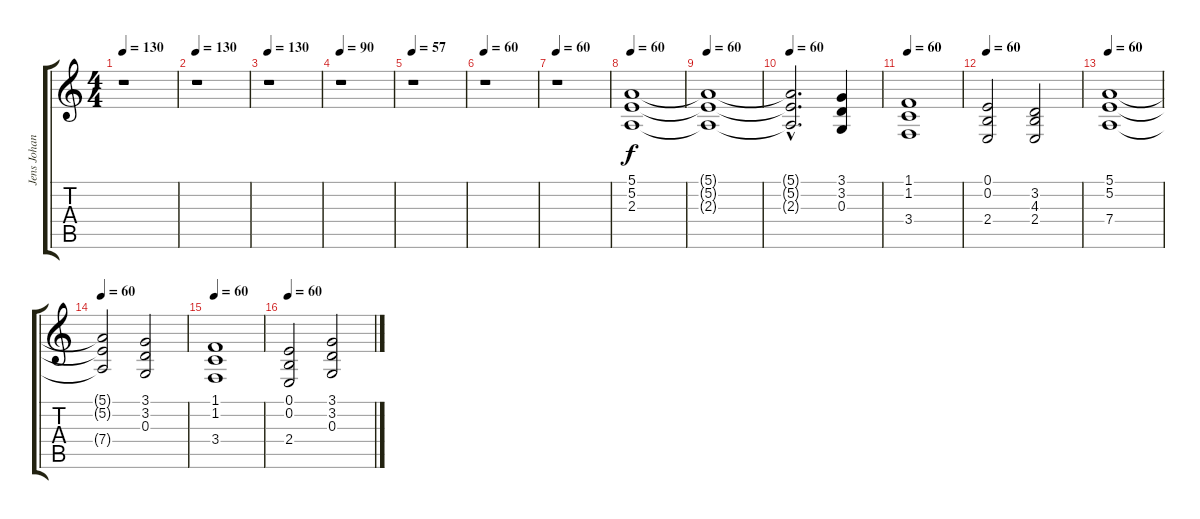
\track ("Jens Johansson (Keyboards 3 Interlude)" "Jens Johan") {instrument stringensemble1}
\staff {score tabs}
\tuning (E4 B3 G3 D3 A2 E2) {hide}
\ts (4 4)
\tempo 130
\clef g2
\ks c
r.1{dy f} |
\tempo 130
r.1 |
\tempo 130
r.1 |
\tempo 130
\tempo 90
r.1 |
\tempo 130
\tempo 57
r.1 |
\tempo 130
\tempo 60
r.1 |
\tempo 60
r.1 |
\tempo 60
(5.1 5.2 2.3).1{volume 8} |
\tempo 60
(5.1{t} 5.2{t} 2.3{t}).1 |
\tempo 60
(5.1{hac t} 5.2{hac t} 2.3{hac t}).2{d} (3.1 3.2 0.3).4{volume 8} |
\tempo 60
(1.1 1.2 3.4).1 |
\tempo 60
(0.1 0.2 2.4).2 (3.2 4.3 2.4).2 |
\tempo 60
(5.1 5.2 7.4).1 |
\tempo 60
(5.1{t} 5.2{t} 7.4{t}).2 (3.1 3.2 0.3).2 |
\tempo 60
(1.1 1.2 3.4).1 |
\tempo 60
(0.1 0.2 2.4).2 (3.1 3.2 0.3).2
